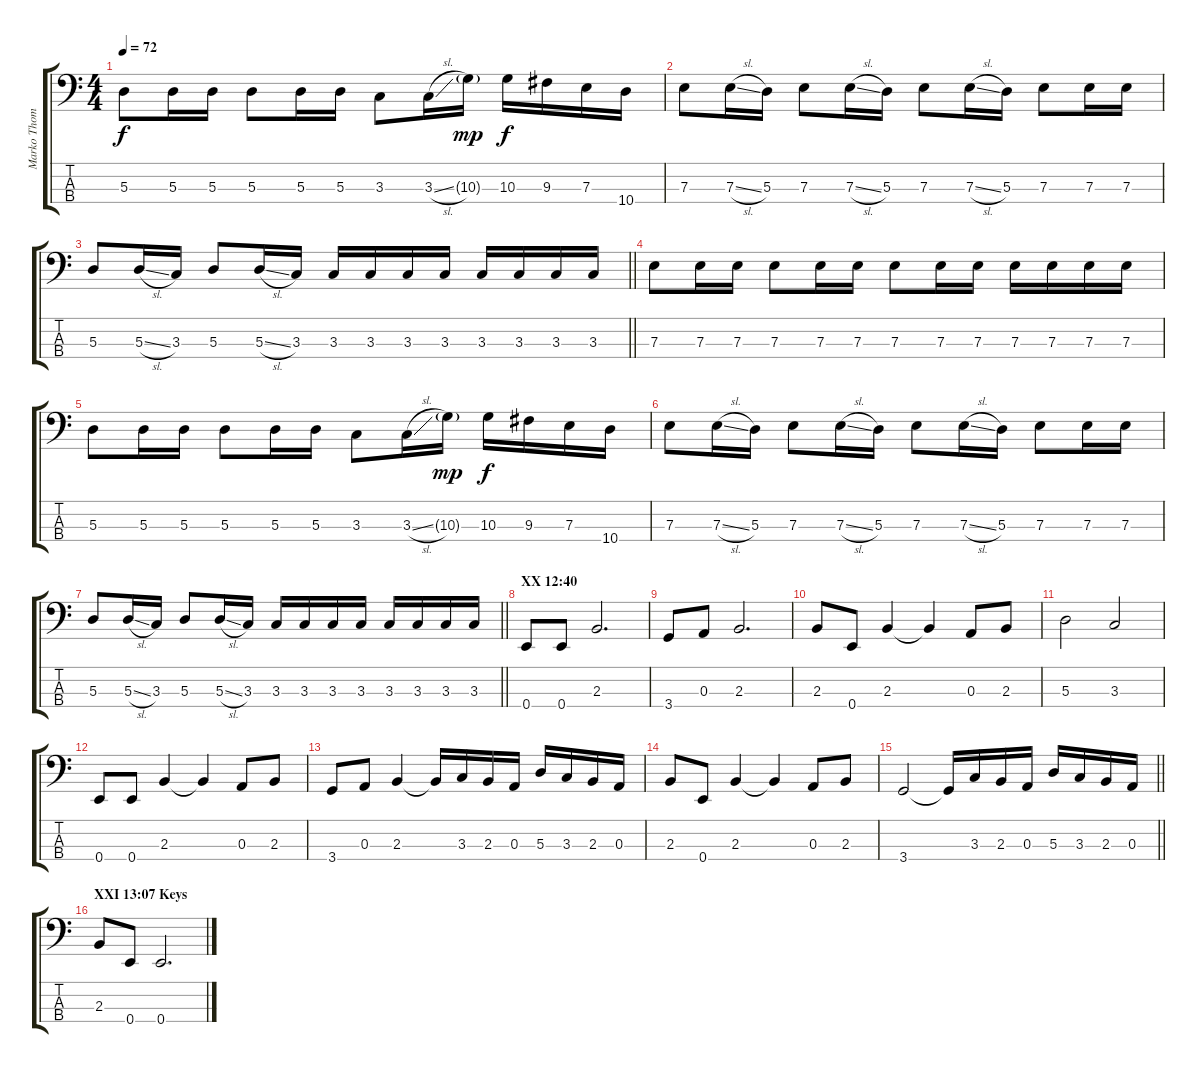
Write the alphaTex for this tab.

\track ("Marko Thomas" "Marko Thom") {instrument electricbassfinger}
\staff {score tabs}
\tuning (G2 D2 A1 E1) {hide}
\ts (4 4)
\tempo 72
\clef f4
\ks c
5.3.8{dy f} 5.3.16 5.3.16 5.3.8 5.3.16 5.3.16 3.3.8 3.3{sl}.16 10.3{g}.16{dy mp} 10.3.16{dy f} 9.3.16 7.3.16 10.4.16 |
7.3.8 7.3{sl}.16 5.3.16 7.3.8 7.3{sl}.16 5.3.16 7.3.8 7.3{sl}.16 5.3.16 7.3.8 7.3.16 7.3.16 |
\barLineRight lightlight
5.3.8 5.3{sl}.16 3.3.16 5.3.8 5.3{sl}.16 3.3.16 3.3.16 3.3.16 3.3.16 3.3.16 3.3.16 3.3.16 3.3.16 3.3.16 |
7.3.8 7.3.16 7.3.16 7.3.8 7.3.16 7.3.16 7.3.8 7.3.16 7.3.16 7.3.16 7.3.16 7.3.16 7.3.16 |
5.3.8 5.3.16 5.3.16 5.3.8 5.3.16 5.3.16 3.3.8 3.3{sl}.16 10.3{g}.16{dy mp} 10.3.16{dy f} 9.3.16 7.3.16 10.4.16 |
7.3.8 7.3{sl}.16 5.3.16 7.3.8 7.3{sl}.16 5.3.16 7.3.8 7.3{sl}.16 5.3.16 7.3.8 7.3.16 7.3.16 |
\barLineRight lightlight
5.3.8 5.3{sl}.16 3.3.16 5.3.8 5.3{sl}.16 3.3.16 3.3.16 3.3.16 3.3.16 3.3.16 3.3.16 3.3.16 3.3.16 3.3.16 |
\section ("" "XX 12:40")
0.4.8 0.4.8 2.3.2{d} |
3.4.8 0.3.8 2.3.2{d} |
2.3.8 0.4.8 2.3.4 2.3{t}.4 0.3.8 2.3.8 |
5.3.2 3.3.2 |
0.4.8 0.4.8 2.3.4 2.3{t}.4 0.3.8 2.3.8 |
3.4.8 0.3.8 2.3.4 2.3{t}.16 3.3.16 2.3.16 0.3.16 5.3.16 3.3.16 2.3.16 0.3.16 |
2.3.8 0.4.8 2.3.4 2.3{t}.4 0.3.8 2.3.8 |
\barLineRight lightlight
3.4.2 3.4{t}.16 3.3.16 2.3.16 0.3.16 5.3.16 3.3.16 2.3.16 0.3.16 |
\section ("" "XXI 13:07 Keys")
2.3.8 0.4.8 0.4.2{d}
